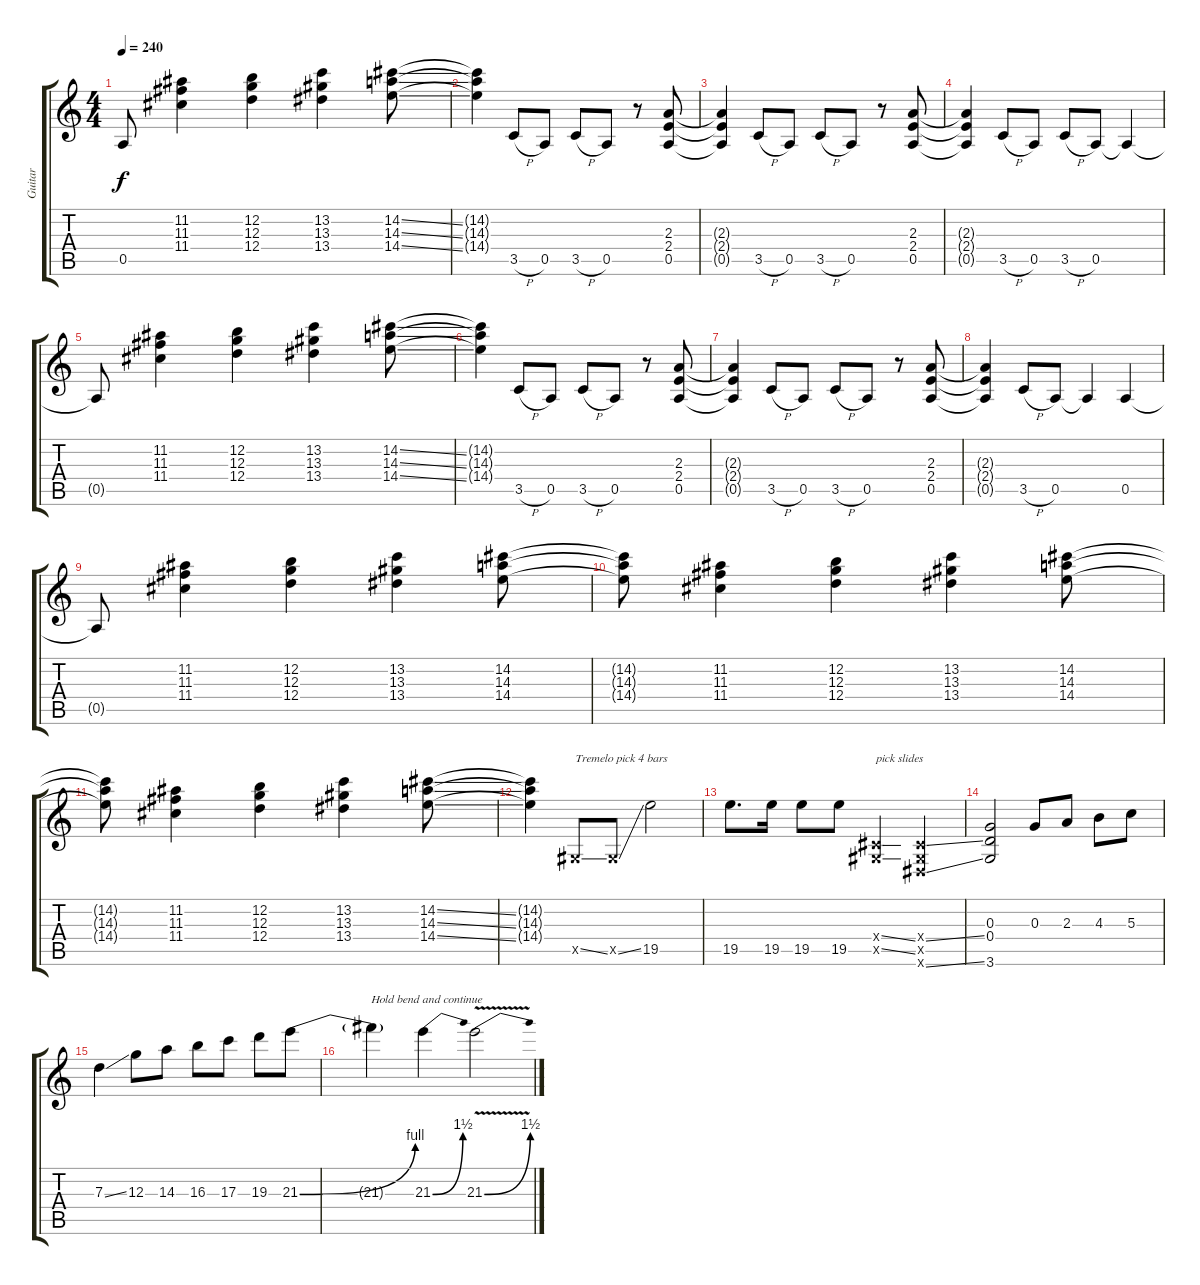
\track ("Guitar" "Guitar") {instrument distortionguitar}
\staff {score tabs}
\tuning (E4 B3 G3 D3 A2 E2) {hide}
\ts (4 4)
\tempo 240
\clef g2
\ks c
0.5.8{dy f} (11.2 11.3 11.4).4 (12.2 12.3 12.4).4 (13.2 13.3 13.4).4 (14.2{ss} 14.3{ss} 14.4{ss}).8 |
(14.2{t} 14.3{t} 14.4{t}).4 3.5{h}.8 0.5.8 3.5{h}.8 0.5.8 r.8 (2.3 2.4 0.5).8 |
(2.3{t} 2.4{t} 0.5{t}).4 3.5{h}.8 0.5.8 3.5{h}.8 0.5.8 r.8 (2.3 2.4 0.5).8 |
(2.3{t} 2.4{t} 0.5{t}).4 3.5{h}.8 0.5.8 3.5{h}.8 0.5.8 0.5{t}.4 |
0.5{t}.8 (11.2 11.3 11.4).4 (12.2 12.3 12.4).4 (13.2 13.3 13.4).4 (14.2{ss} 14.3{ss} 14.4{ss}).8 |
(14.2{t} 14.3{t} 14.4{t}).4 3.5{h}.8 0.5.8 3.5{h}.8 0.5.8 r.8 (2.3 2.4 0.5).8 |
(2.3{t} 2.4{t} 0.5{t}).4 3.5{h}.8 0.5.8 3.5{h}.8 0.5.8 r.8 (2.3 2.4 0.5).8 |
(2.3{t} 2.4{t} 0.5{t}).4 3.5{h}.8 0.5.8 0.5{t}.4 0.5.4 |
0.5{t}.8 (11.2 11.3 11.4).4 (12.2 12.3 12.4).4 (13.2 13.3 13.4).4 (14.2 14.3 14.4).8 |
(14.2{t} 14.3{t} 14.4{t}).8 (11.2 11.3 11.4).4 (12.2 12.3 12.4).4 (13.2 13.3 13.4).4 (14.2 14.3 14.4).8 |
(14.2{t} 14.3{t} 14.4{t}).8 (11.2 11.3 11.4).4 (12.2 12.3 12.4).4 (13.2 13.3 13.4).4 (14.2{ss} 14.3{ss} 14.4{ss}).8 |
(14.2{t} 14.3{t} 14.4{t}).4 -1.5{ss x}.8{txt "Tremelo pick 4 bars"} -1.5{ss x}.8 19.5.2 |
19.5.8{d} 19.5.16 19.5.8 19.5.8 (-1.4{ss x} -1.5{ss x}).4{txt "pick slides"} (-1.4{ss x} -1.5{x} -1.6{ss x}).4 |
(0.3 0.4 3.6).2 0.3.8 2.3.8 4.3.8 5.3.8 |
7.3{ss}.4 12.3.8 14.3.8 16.3.8 17.3.8 19.3.8 21.3{be (bend 0 0 60 4)}.8 |
21.3{t}.4{txt "Hold bend and continue"} 21.3{be (bend 0 0 60 6)}.4 21.3{be (bend 0 0 60 6) v}.2
